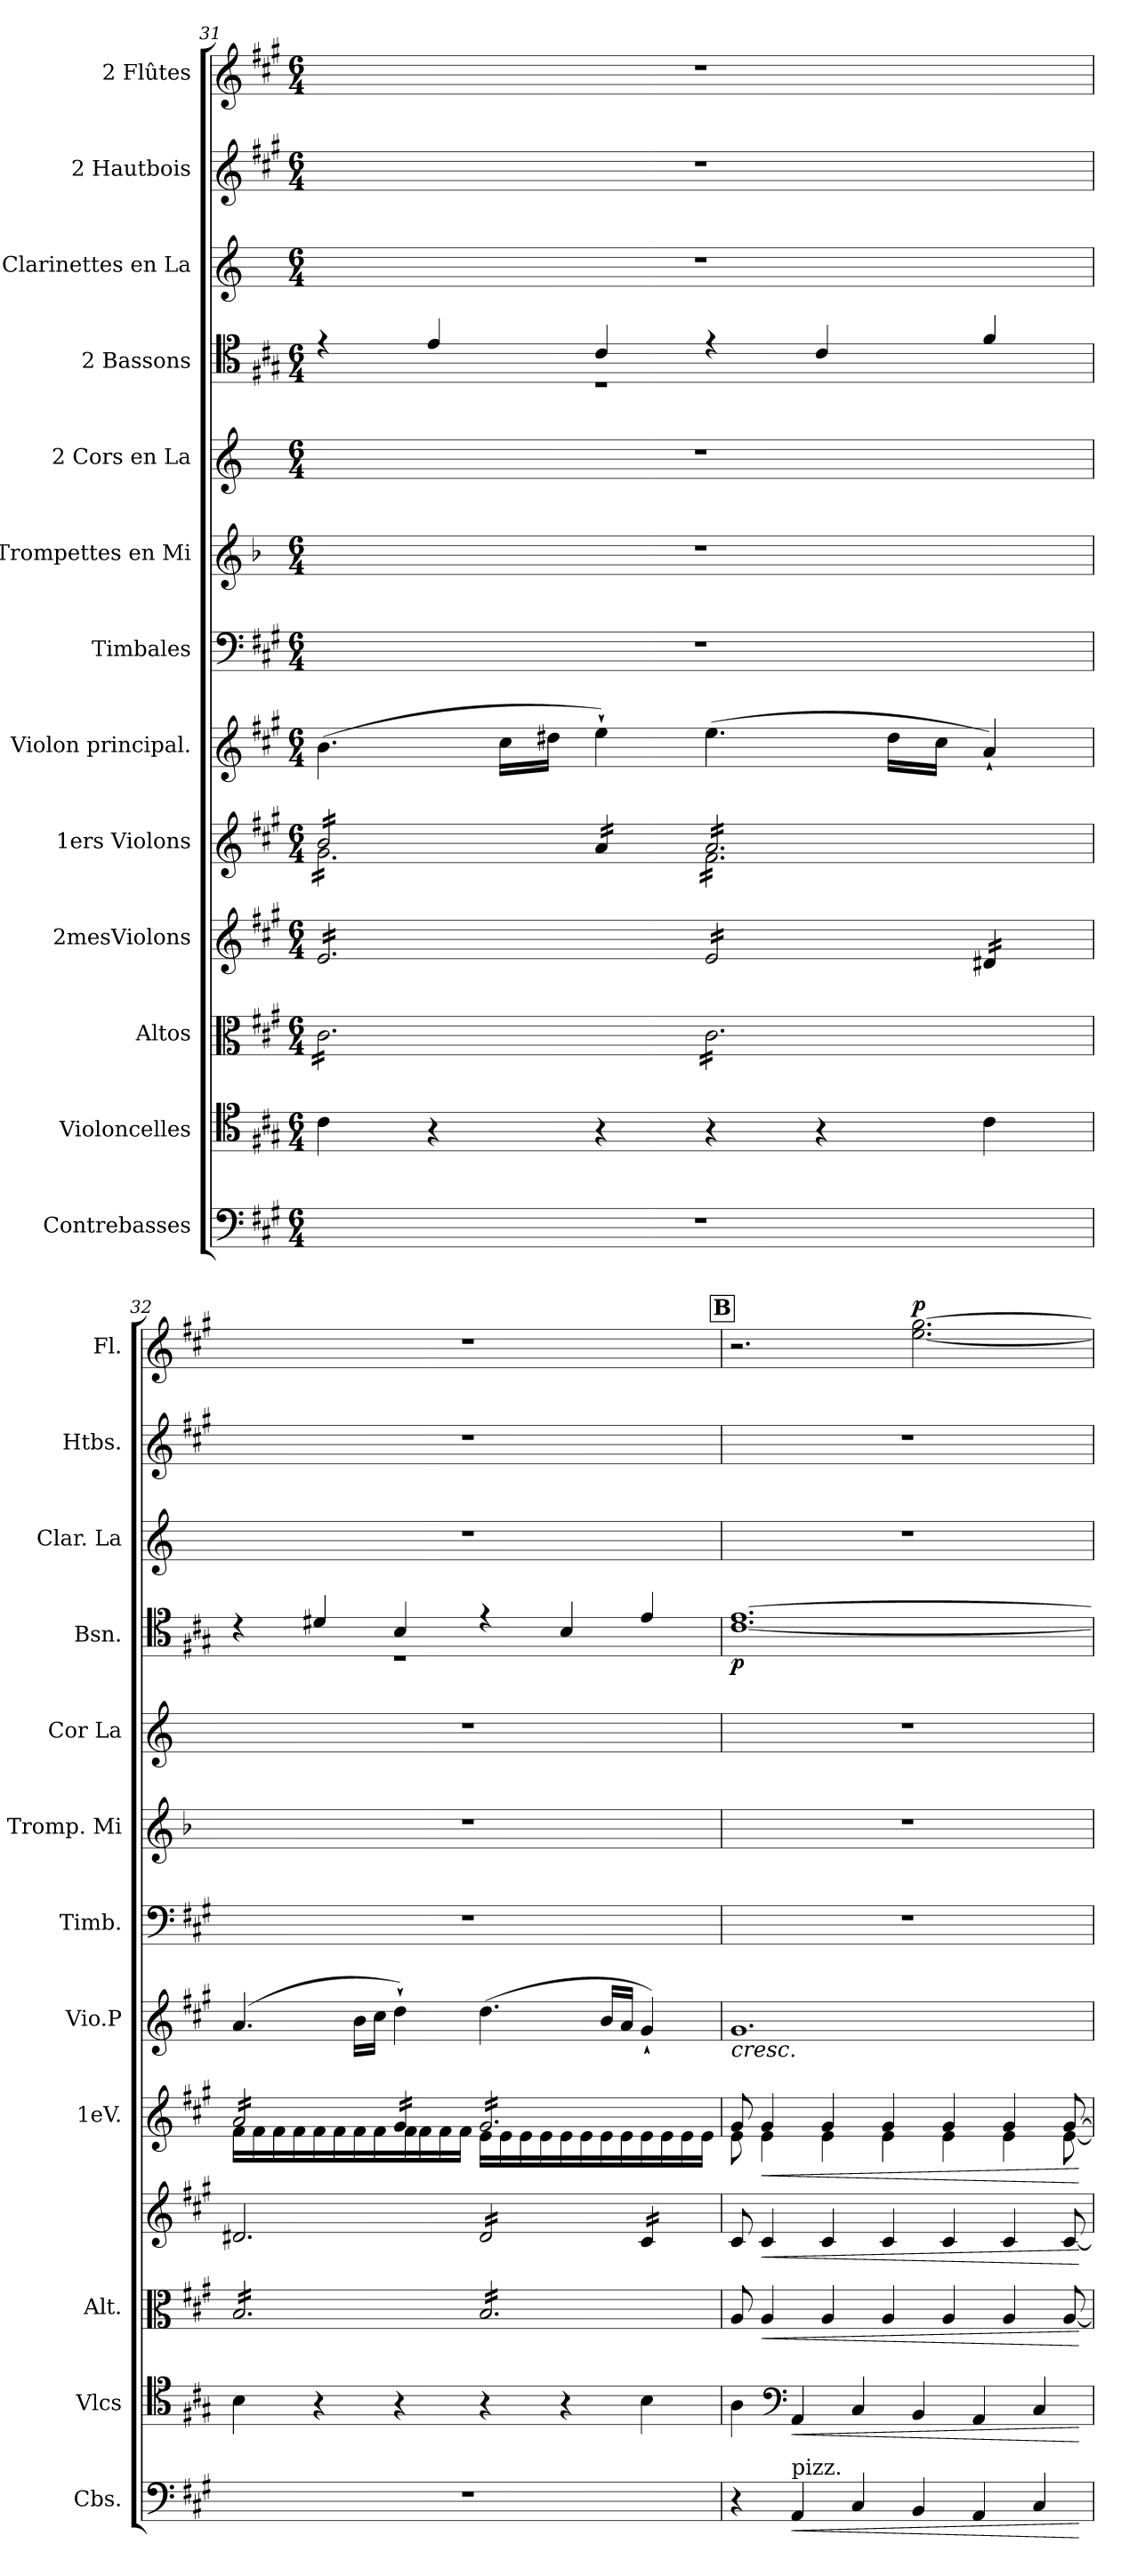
**kern	**dynam	**kern	**dynam	**kern	**dynam	**kern	**dynam	**kern	**dynam	**kern	**kern	**kern	**kern	**kern	**dynam	**kern	**kern	**kern	**dynam
*part13	*part13	*part12	*part12	*part11	*part11	*part10	*part10	*part9	*part9	*part8	*part7	*part6	*part5	*part4	*part4	*part3	*part2	*part1	*part1
*staff13	*staff13	*staff12	*staff12	*staff11	*staff11	*staff10	*staff10	*staff9	*staff9	*staff8	*staff7	*staff6	*staff5	*staff4	*staff4	*staff3	*staff2	*staff1	*staff1
*I"Contrebasses	*	*I"Violoncelles	*	*I"Altos	*	*I"2mesViolons	*	*I"1ers Violons	*	*I"Violon principal.	*I"Timbales	*I"Trompettes en Mi	*I"2 Cors en La	*I"2 Bassons	*	*I"2 Clarinettes en La	*I"2 Hautbois	*I"2 Flûtes	*
*I'Cbs.	*	*I'Vlcs	*	*I'Alt.	*	*	*	*I'1eV.	*	*I'Vio.P	*I'Timb.	*I'Tromp. Mi	*I'Cor La	*I'Bsn.	*	*I'Clar. La	*I'Htbs.	*I'Fl.	*
*clefF4	*	*clefC4	*	*clefC3	*	*clefG2	*	*clefG2	*	*clefG2	*clefF4	*clefG2	*clefG2	*clefC4	*	*clefG2	*clefG2	*clefG2	*
*ITrd7c12	*	*	*	*	*	*	*	*	*	*	*	*ITrd-2c-4	*ITrd2c3	*	*	*ITrd2c3	*	*	*
*k[f#c#g#]	*	*k[f#c#g#]	*	*k[f#c#g#]	*	*k[f#c#g#]	*	*k[f#c#g#]	*	*k[f#c#g#]	*k[f#c#g#]	*k[f#c#g#]	*k[f#c#g#]	*k[f#c#g#]	*	*k[f#c#g#]	*k[f#c#g#]	*k[f#c#g#]	*
*M6/4	*	*M6/4	*	*M6/4	*	*M6/4	*	*M6/4	*	*M6/4	*M6/4	*M6/4	*M6/4	*M6/4	*	*M6/4	*M6/4	*M6/4	*
=31	=31	=31	=31	=31	=31	=31	=31	=31	=31	=31	=31	=31	=31	=31	=31	=31	=31	=31	=31
*	*	*	*	*	*	*	*	*^	*	*	*	*	*	*^	*	*	*	*	*
*	*	*	*	*tremolo	*	*	*	*	*	*	*	*	*	*	*	*	*	*	*	*	*
*	*	*	*	*	*	*tremolo	*	*	*	*	*	*	*	*	*	*	*	*	*	*	*
*	*	*	*	*	*	*	*	*tremolo	*	*	*	*	*	*	*	*	*	*	*	*	*
1.r	.	4c#\	.	16c#\LL	.	16e/LL	.	16b/LL	16g#\LL	.	(>4.b\	1.r	1.r	1.r	4re	2ryy	.	1.r	1.r	1.r	.
.	.	.	.	16c#\	.	16e/	.	16b/	16g#\	.	.	.	.	.	.	.	.	.	.	.	.
.	.	.	.	16c#\	.	16e/	.	16b/	16g#\	.	.	.	.	.	.	.	.	.	.	.	.
.	.	.	.	16c#\	.	16e/	.	16b/	16g#\	.	.	.	.	.	.	.	.	.	.	.	.
.	.	4r	.	16c#\	.	16e/	.	16b/	16g#\	.	.	.	.	.	4e/	.	.	.	.	.	.
.	.	.	.	16c#\	.	16e/	.	16b/	16g#\	.	.	.	.	.	.	.	.	.	.	.	.
.	.	.	.	16c#\	.	16e/	.	16b/	16g#\	.	16cc#\LL	.	.	.	.	.	.	.	.	.	.
.	.	.	.	16c#\	.	16e/	.	16b/JJ	16g#\	.	16dd#X\JJ	.	.	.	.	.	.	.	.	.	.
.	.	4r	.	16c#\	.	16e/	.	16a/LL	16g#\	.	4ee`\)	.	.	.	4c#/	1r	.	.	.	.	.
.	.	.	.	16c#\	.	16e/	.	16a/	16g#\	.	.	.	.	.	.	.	.	.	.	.	.
.	.	.	.	16c#\	.	16e/	.	16a/	16g#\	.	.	.	.	.	.	.	.	.	.	.	.
.	.	.	.	16c#\JJ	.	16e/JJ	.	16a/JJ	16g#\JJ	.	.	.	.	.	.	.	.	.	.	.	.
.	.	4r	.	16c#\LL	.	16e/LL	.	16a/LL	16f#\LL	.	(>4.ee\	.	.	.	4r	.	.	.	.	.	.
.	.	.	.	16c#\	.	16e/	.	16a/	16f#\	.	.	.	.	.	.	.	.	.	.	.	.
.	.	.	.	16c#\	.	16e/	.	16a/	16f#\	.	.	.	.	.	.	.	.	.	.	.	.
.	.	.	.	16c#\	.	16e/	.	16a/	16f#\	.	.	.	.	.	.	.	.	.	.	.	.
.	.	4r	.	16c#\	.	16e/	.	16a/	16f#\	.	.	.	.	.	4c#/	.	.	.	.	.	.
.	.	.	.	16c#\	.	16e/	.	16a/	16f#\	.	.	.	.	.	.	.	.	.	.	.	.
.	.	.	.	16c#\	.	16e/	.	16a/	16f#\	.	16dd#\LL	.	.	.	.	.	.	.	.	.	.
.	.	.	.	16c#\	.	16e/JJ	.	16a/	16f#\	.	16cc#\JJ	.	.	.	.	.	.	.	.	.	.
.	.	4c#\	.	16c#\	.	16d#X/LL	.	16a/	16f#\	.	4a`/)	.	.	.	4f#/	.	.	.	.	.	.
.	.	.	.	16c#\	.	16d#X/	.	16a/	16f#\	.	.	.	.	.	.	.	.	.	.	.	.
.	.	.	.	16c#\	.	16d#X/	.	16a/	16f#\	.	.	.	.	.	.	.	.	.	.	.	.
.	.	.	.	16c#\JJ	.	16d#X/JJ	.	16a/JJ	16f#\JJ	.	.	.	.	.	.	.	.	.	.	.	.
*	*	*	*	*	*	*Xtremolo	*	*	*	*	*	*	*	*	*	*	*	*	*	*	*
=32	=32	=32	=32	=32	=32	=32	=32	=32	=32	=32	=32	=32	=32	=32	=32	=32	=32	=32	=32	=32	=32
1.r	.	4B\	.	16B/LL	.	2.d#X/	.	16a/LL	16f#\LL	.	(>4.a/	1.r	1.r	1.r	4rc	2ryy	.	1.r	1.r	1.r	.
.	.	.	.	16B/	.	.	.	16a/	16f#\	.	.	.	.	.	.	.	.	.	.	.	.
.	.	.	.	16B/	.	.	.	16a/	16f#\	.	.	.	.	.	.	.	.	.	.	.	.
.	.	.	.	16B/	.	.	.	16a/	16f#\	.	.	.	.	.	.	.	.	.	.	.	.
.	.	4r	.	16B/	.	.	.	16a/	16f#\	.	.	.	.	.	4d#X/	.	.	.	.	.	.
.	.	.	.	16B/	.	.	.	16a/	16f#\	.	.	.	.	.	.	.	.	.	.	.	.
.	.	.	.	16B/	.	.	.	16a/	16f#\	.	16b\LL	.	.	.	.	.	.	.	.	.	.
.	.	.	.	16B/	.	.	.	16a/JJ	16f#\	.	16cc#\JJ	.	.	.	.	.	.	.	.	.	.
.	.	4r	.	16B/	.	.	.	16g#/LL	16f#\	.	4dd`\)	.	.	.	4B/	1r	.	.	.	.	.
.	.	.	.	16B/	.	.	.	16g#/	16f#\	.	.	.	.	.	.	.	.	.	.	.	.
.	.	.	.	16B/	.	.	.	16g#/	16f#\	.	.	.	.	.	.	.	.	.	.	.	.
.	.	.	.	16B/JJ	.	.	.	16g#/JJ	16f#\JJ	.	.	.	.	.	.	.	.	.	.	.	.
*	*	*	*	*	*	*tremolo	*	*	*	*	*	*	*	*	*	*	*	*	*	*	*
.	.	4r	.	16B/LL	.	16d#/LL	.	16g#/LL	16e\LL	.	(>4.dd\	.	.	.	4r	.	.	.	.	.	.
.	.	.	.	16B/	.	16d#/	.	16g#/	16e\	.	.	.	.	.	.	.	.	.	.	.	.
.	.	.	.	16B/	.	16d#/	.	16g#/	16e\	.	.	.	.	.	.	.	.	.	.	.	.
.	.	.	.	16B/	.	16d#/	.	16g#/	16e\	.	.	.	.	.	.	.	.	.	.	.	.
.	.	4r	.	16B/	.	16d#/	.	16g#/	16e\	.	.	.	.	.	4B/	.	.	.	.	.	.
.	.	.	.	16B/	.	16d#/	.	16g#/	16e\	.	.	.	.	.	.	.	.	.	.	.	.
.	.	.	.	16B/	.	16d#/	.	16g#/	16e\	.	16b/LL	.	.	.	.	.	.	.	.	.	.
.	.	.	.	16B/	.	16d#/JJ	.	16g#/	16e\	.	16a/JJ	.	.	.	.	.	.	.	.	.	.
.	.	4B\	.	16B/	.	16c#/LL	.	16g#/	16e\	.	4g#`/)	.	.	.	4e/	.	.	.	.	.	.
.	.	.	.	16B/	.	16c#/	.	16g#/	16e\	.	.	.	.	.	.	.	.	.	.	.	.
.	.	.	.	16B/	.	16c#/	.	16g#/	16e\	.	.	.	.	.	.	.	.	.	.	.	.
.	.	.	.	16B/JJ	.	16c#/JJ	.	16g#/JJ	16e\JJ	.	.	.	.	.	.	.	.	.	.	.	.
*	*	*	*	*	*	*	*	*Xtremolo	*	*	*	*	*	*	*	*	*	*	*	*	*
*	*	*	*	*	*	*Xtremolo	*	*	*	*	*	*	*	*	*	*	*	*	*	*	*
*	*	*	*	*Xtremolo	*	*	*	*	*	*	*	*	*	*	*	*	*	*	*	*	*
*	*	*	*	*	*	*	*	*	*	*	*	*	*	*	*v	*v	*	*	*	*	*
!!LO:REH:place=s1:a:B:fs=14:t=B
=33	=33	=33	=33	=33	=33	=33	=33	=33	=33	=33	=33	=33	=33	=33	=33	=33	=33	=33	=33	=33
!	!	!	!	!	!	!	!	!	!	!	!LO:TX:b:i:t=cresc.	!	!	!	!	!	!	!	!	!
!	!	!	!	!	!	!	!	!	!	!	!	!	!	!	!	!LO:DY:b	!	!	!	!
4r	.	4A\	.	8A/	.	8c#/	.	8g#/	8e\	.	1.g#	1.r	1.r	1.r	[1.c# [1.e	p	1.r	1.r	2.r	.
!	!	!	!	!	!LO:HP:b	!	!LO:HP:b	!	!	!LO:HP:b	!	!	!	!	!	!	!	!	!	!
.	.	.	.	4A/	<	4c#/	<	4g#/	4e\	<	.	.	.	.	.	.	.	.	.	.
*	*	*clefF4	*	*	*	*	*	*	*	*	*	*	*	*	*	*	*	*	*	*
!LO:TX:a:t=pizz.	!	!	!	!	!	!	!	!	!	!	!	!	!	!	!	!	!	!	!	!
!	!LO:HP:b	!	!LO:HP:b	!	!	!	!	!	!	!	!	!	!	!	!	!	!	!	!	!
4AAA/	<	4AA/	<	.	.	.	.	.	.	.	.	.	.	.	.	.	.	.	.	.
.	.	.	.	4A/	.	4c#/	.	4g#/	4e\	.	.	.	.	.	.	.	.	.	.	.
4CC#/	.	4C#/	.	.	.	.	.	.	.	.	.	.	.	.	.	.	.	.	.	.
.	.	.	.	4A/	.	4c#/	.	4g#/	4e\	.	.	.	.	.	.	.	.	.	.	.
!	!	!	!	!	!	!	!	!	!	!	!	!	!	!	!	!	!	!	!	!LO:DY:a
4BBB/	.	4BB/	.	.	.	.	.	.	.	.	.	.	.	.	.	.	.	.	[2.ee\ [2.gg#\	p
.	.	.	.	4A/	.	4c#/	.	4g#/	4e\	.	.	.	.	.	.	.	.	.	.	.
4AAA/	.	4AA/	.	.	.	.	.	.	.	.	.	.	.	.	.	.	.	.	.	.
.	.	.	.	4A/	.	4c#/	.	4g#/	4e\	.	.	.	.	.	.	.	.	.	.	.
4CC#/	.	4C#/	.	.	.	.	.	.	.	.	.	.	.	.	.	.	.	.	.	.
.	.	.	.	[8A/	.	[8c#/	.	[8g#/	[8e\	.	.	.	.	.	.	.	.	.	.	.
*	*	*	*	*	*	*	*	*v	*v	*	*	*	*	*	*	*	*	*	*	*
.	[	.	[	.	[	.	[	.	[	.	.	.	.	.	.	.	.	.	.
=	=	=	=	=	=	=	=	=	=	=	=	=	=	=	=	=	=	=	=
*-	*-	*-	*-	*-	*-	*-	*-	*-	*-	*-	*-	*-	*-	*-	*-	*-	*-	*-	*-
